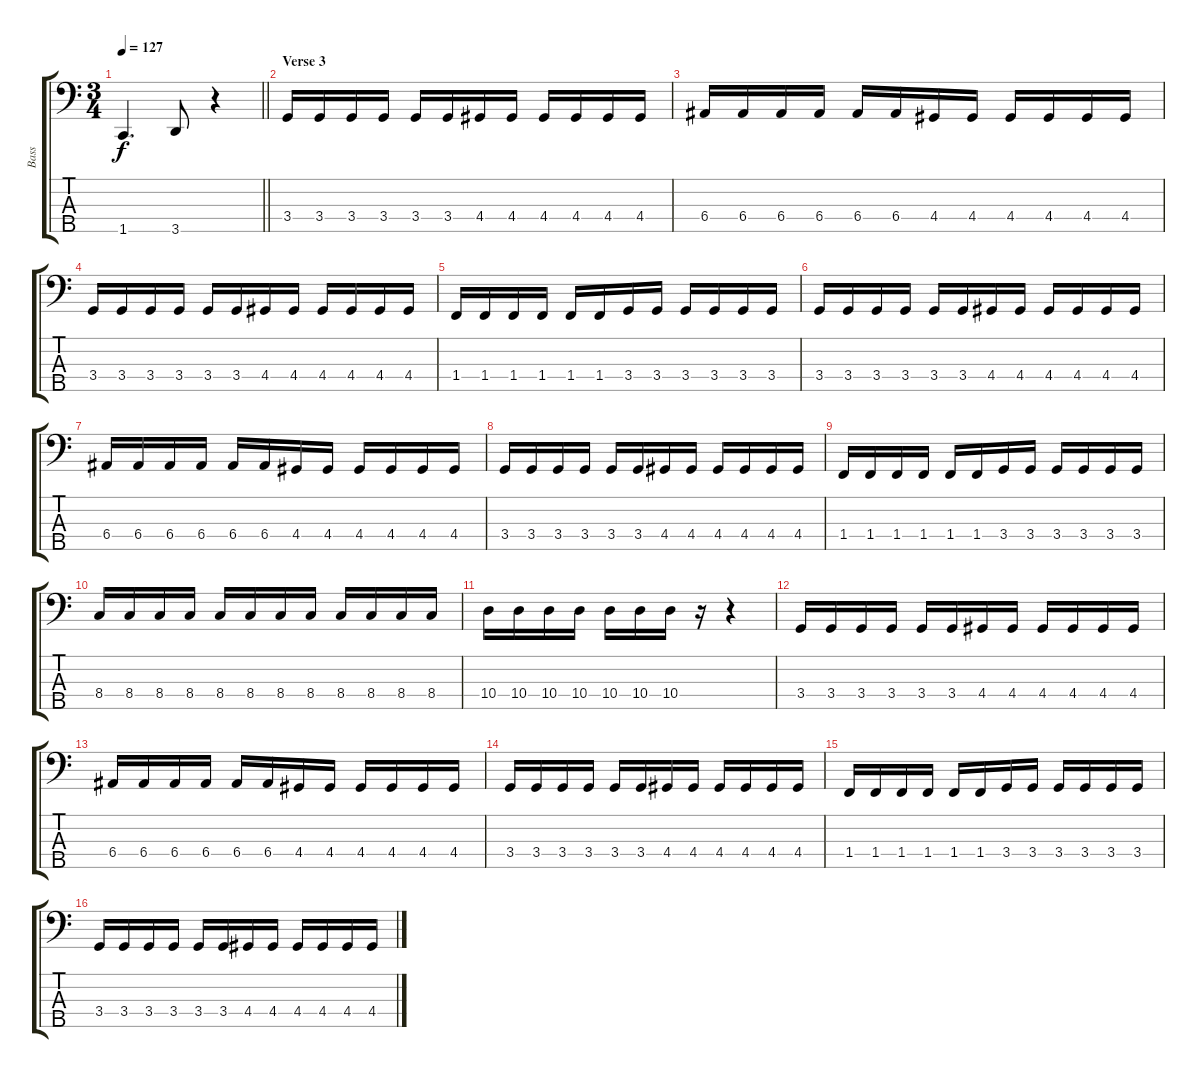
\track ("Bass" "Bass") {instrument electricbassfinger}
\staff {score tabs}
\tuning (G2 D2 A1 E1 B0) {hide}
\ts (3 4)
\tempo 127
\clef f4
\barLineRight lightlight
\ks c
1.5.4{d dy f} 3.5.8 r.4 |
\section ("" "Verse 3")
3.4.16 3.4.16 3.4.16 3.4.16 3.4.16 3.4.16 4.4.16 4.4.16 4.4.16 4.4.16 4.4.16 4.4.16 |
6.4.16 6.4.16 6.4.16 6.4.16 6.4.16 6.4.16 4.4.16 4.4.16 4.4.16 4.4.16 4.4.16 4.4.16 |
3.4.16 3.4.16 3.4.16 3.4.16 3.4.16 3.4.16 4.4.16 4.4.16 4.4.16 4.4.16 4.4.16 4.4.16 |
1.4.16 1.4.16 1.4.16 1.4.16 1.4.16 1.4.16 3.4.16 3.4.16 3.4.16 3.4.16 3.4.16 3.4.16 |
3.4.16 3.4.16 3.4.16 3.4.16 3.4.16 3.4.16 4.4.16 4.4.16 4.4.16 4.4.16 4.4.16 4.4.16 |
6.4.16 6.4.16 6.4.16 6.4.16 6.4.16 6.4.16 4.4.16 4.4.16 4.4.16 4.4.16 4.4.16 4.4.16 |
3.4.16 3.4.16 3.4.16 3.4.16 3.4.16 3.4.16 4.4.16 4.4.16 4.4.16 4.4.16 4.4.16 4.4.16 |
1.4.16 1.4.16 1.4.16 1.4.16 1.4.16 1.4.16 3.4.16 3.4.16 3.4.16 3.4.16 3.4.16 3.4.16 |
8.4.16 8.4.16 8.4.16 8.4.16 8.4.16 8.4.16 8.4.16 8.4.16 8.4.16 8.4.16 8.4.16 8.4.16 |
10.4.16 10.4.16 10.4.16 10.4.16 10.4.16 10.4.16 10.4.16 r.16 r.4 |
3.4.16 3.4.16 3.4.16 3.4.16 3.4.16 3.4.16 4.4.16 4.4.16 4.4.16 4.4.16 4.4.16 4.4.16 |
6.4.16 6.4.16 6.4.16 6.4.16 6.4.16 6.4.16 4.4.16 4.4.16 4.4.16 4.4.16 4.4.16 4.4.16 |
3.4.16 3.4.16 3.4.16 3.4.16 3.4.16 3.4.16 4.4.16 4.4.16 4.4.16 4.4.16 4.4.16 4.4.16 |
1.4.16 1.4.16 1.4.16 1.4.16 1.4.16 1.4.16 3.4.16 3.4.16 3.4.16 3.4.16 3.4.16 3.4.16 |
3.4.16 3.4.16 3.4.16 3.4.16 3.4.16 3.4.16 4.4.16 4.4.16 4.4.16 4.4.16 4.4.16 4.4.16
